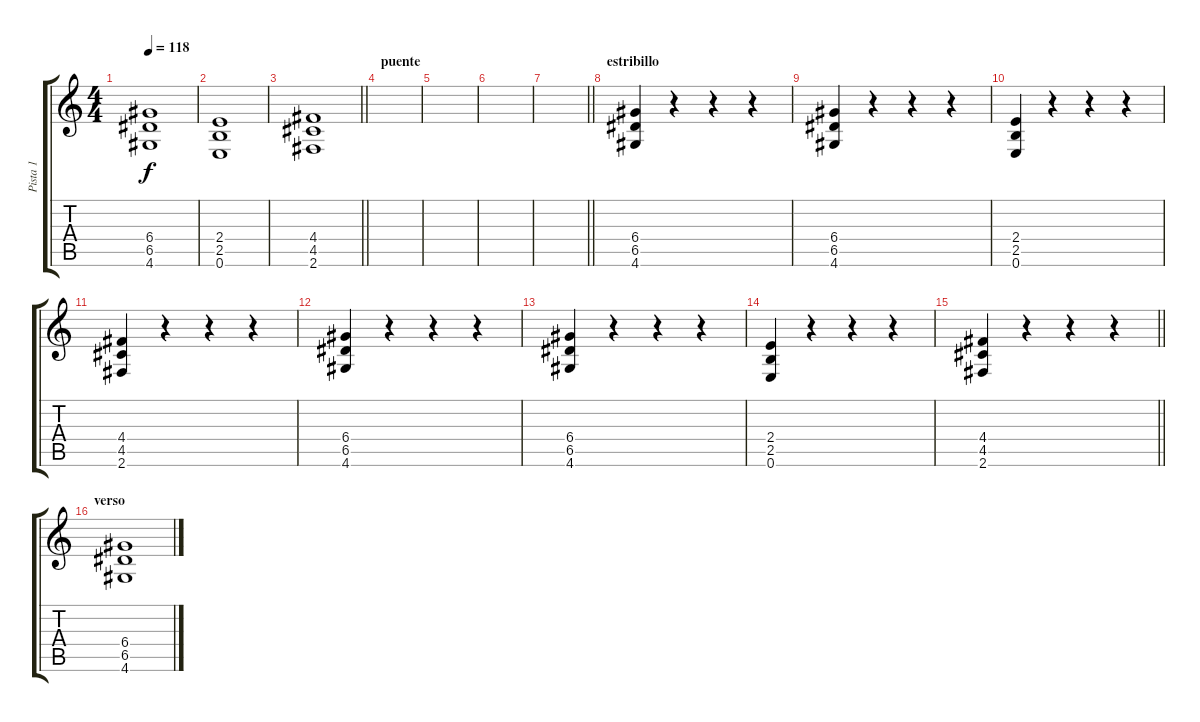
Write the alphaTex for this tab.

\track ("Pista 1" "Pista 1") {instrument acousticguitarsteel}
\staff {score tabs}
\tuning (E4 B3 G3 D3 A2 E2) {hide}
\ts (4 4)
\tempo 118
\clef g2
\ks c
(6.4 6.5 4.6).1{dy f} |
(2.4 2.5 0.6).1 |
\barLineRight lightlight
(4.4 4.5 2.6).1 |
\section ("" "puente")
|
|
|
\barLineRight lightlight
|
\section ("" "estribillo")
(6.4 6.5 4.6).4 r.4 r.4 r.4 |
(6.4 6.5 4.6).4 r.4 r.4 r.4 |
(2.4 2.5 0.6).4 r.4 r.4 r.4 |
(4.4 4.5 2.6).4 r.4 r.4 r.4 |
(6.4 6.5 4.6).4 r.4 r.4 r.4 |
(6.4 6.5 4.6).4 r.4 r.4 r.4 |
(2.4 2.5 0.6).4 r.4 r.4 r.4 |
\barLineRight lightlight
(4.4 4.5 2.6).4 r.4 r.4 r.4 |
\section ("" "verso")
(6.4 6.5 4.6).1
